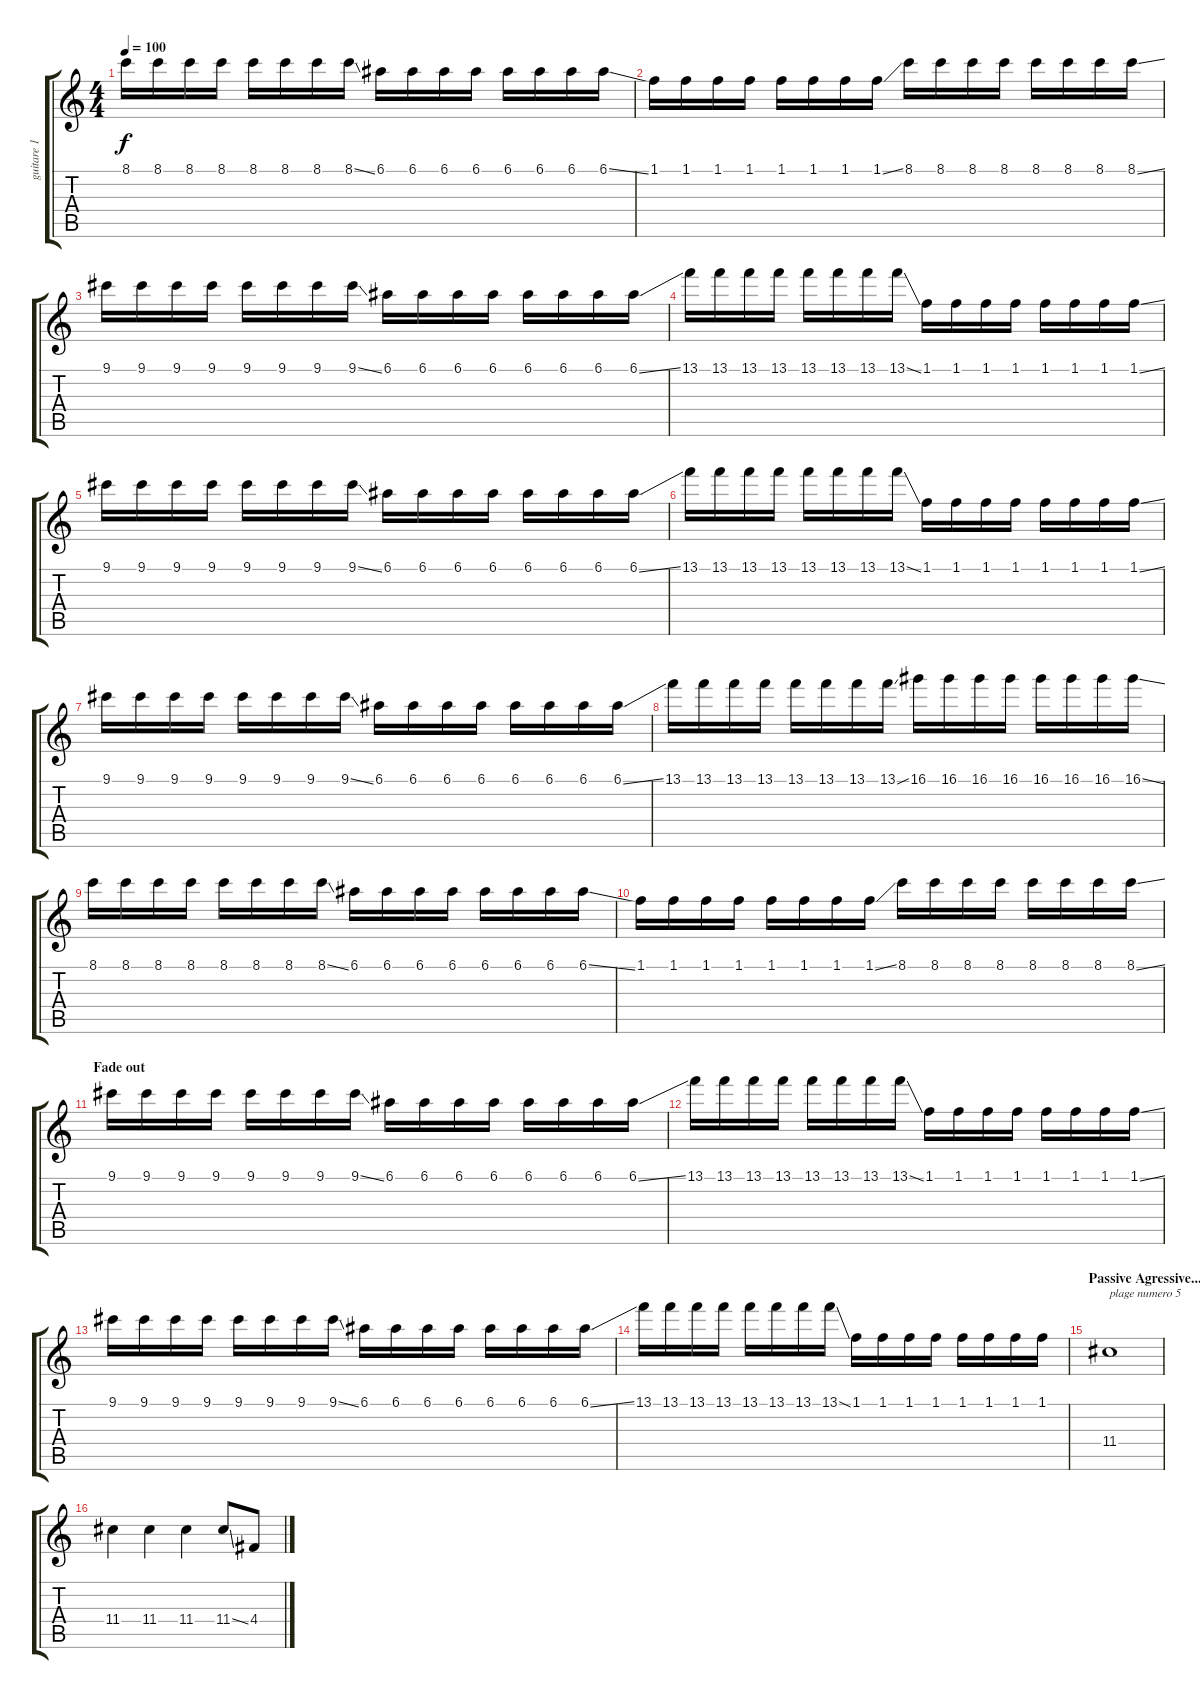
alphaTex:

\track ("guitare 1" "guitare 1") {instrument electricguitarclean}
\staff {score tabs}
\tuning (E4 B3 G3 D3 A2 E2) {hide}
\ts (4 4)
\tempo 100
\clef g2
\ks c
8.1.16{dy f volume 13 instrument distortionguitar} 8.1.16 8.1.16 8.1.16 8.1.16 8.1.16 8.1.16 8.1{ss}.16 6.1.16 6.1.16 6.1.16 6.1.16 6.1.16 6.1.16 6.1.16 6.1{ss}.16 |
1.1.16 1.1.16 1.1.16 1.1.16 1.1.16 1.1.16 1.1.16 1.1{ss}.16 8.1.16 8.1.16 8.1.16 8.1.16 8.1.16 8.1.16 8.1.16 8.1{ss}.16 |
9.1.16{volume 13 instrument distortionguitar} 9.1.16 9.1.16 9.1.16 9.1.16 9.1.16 9.1.16 9.1{ss}.16 6.1.16 6.1.16 6.1.16 6.1.16 6.1.16 6.1.16 6.1.16 6.1{ss}.16 |
13.1.16 13.1.16 13.1.16 13.1.16 13.1.16 13.1.16 13.1.16 13.1{ss}.16 1.1.16 1.1.16 1.1.16 1.1.16 1.1.16 1.1.16 1.1.16 1.1{ss}.16 |
9.1.16{volume 13 instrument distortionguitar} 9.1.16 9.1.16 9.1.16 9.1.16 9.1.16 9.1.16 9.1{ss}.16 6.1.16 6.1.16 6.1.16 6.1.16 6.1.16 6.1.16 6.1.16 6.1{ss}.16 |
13.1.16 13.1.16 13.1.16 13.1.16 13.1.16 13.1.16 13.1.16 13.1{ss}.16 1.1.16 1.1.16 1.1.16 1.1.16 1.1.16 1.1.16 1.1.16 1.1{ss}.16 |
9.1.16{volume 13 instrument distortionguitar} 9.1.16 9.1.16 9.1.16 9.1.16 9.1.16 9.1.16 9.1{ss}.16 6.1.16 6.1.16 6.1.16 6.1.16 6.1.16 6.1.16 6.1.16 6.1{ss}.16 |
13.1.16 13.1.16 13.1.16 13.1.16 13.1.16 13.1.16 13.1.16 13.1{ss}.16 16.1.16 16.1.16 16.1.16 16.1.16 16.1.16 16.1.16 16.1.16 16.1{ss}.16 |
8.1.16{volume 13 instrument distortionguitar} 8.1.16 8.1.16 8.1.16 8.1.16 8.1.16 8.1.16 8.1{ss}.16 6.1.16 6.1.16 6.1.16 6.1.16 6.1.16 6.1.16 6.1.16 6.1{ss}.16 |
1.1.16 1.1.16 1.1.16 1.1.16 1.1.16 1.1.16 1.1.16 1.1{ss}.16 8.1.16 8.1.16 8.1.16 8.1.16 8.1.16 8.1.16 8.1.16 8.1{ss}.16 |
\section ("" "Fade out")
9.1.16{volume 13 instrument distortionguitar} 9.1.16 9.1.16 9.1.16 9.1.16 9.1.16 9.1.16 9.1{ss}.16 6.1.16 6.1.16 6.1.16 6.1.16 6.1.16 6.1.16 6.1.16 6.1{ss}.16 |
13.1.16 13.1.16 13.1.16 13.1.16 13.1.16 13.1.16 13.1.16 13.1{ss}.16 1.1.16 1.1.16 1.1.16 1.1.16 1.1.16 1.1.16 1.1.16 1.1{ss}.16 |
9.1.16{volume 13 instrument distortionguitar} 9.1.16 9.1.16 9.1.16 9.1.16 9.1.16 9.1.16 9.1{ss}.16 6.1.16 6.1.16 6.1.16 6.1.16 6.1.16 6.1.16 6.1.16 6.1{ss}.16 |
13.1.16 13.1.16 13.1.16 13.1.16 13.1.16 13.1.16 13.1.16 13.1{ss}.16 1.1.16 1.1.16 1.1.16 1.1.16 1.1.16 1.1.16 1.1.16 1.1.16 |
\section ("" "Passive Agressive..................")
11.4.1{txt "plage numero 5" volume 16 instrument brightacousticpiano} |
11.4.4 11.4.4 11.4.4 11.4{ss}.8 4.4.8
